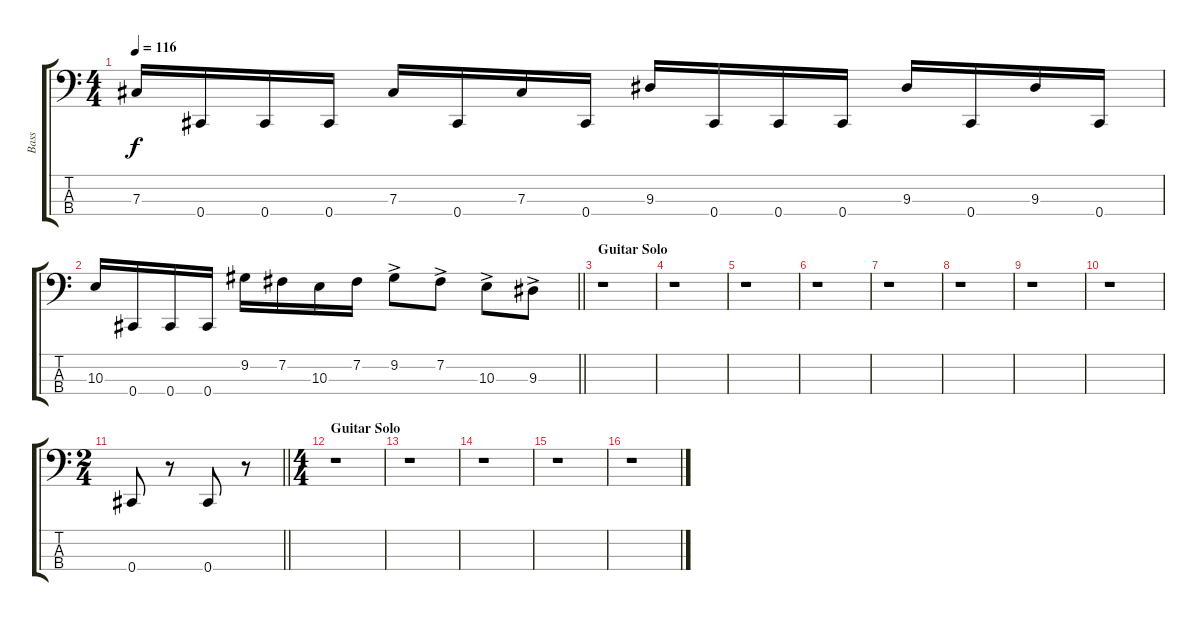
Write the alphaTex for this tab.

\track ("Bass" "Bass") {instrument electricbassfinger}
\staff {score tabs}
\tuning (E2 B1 Gb1 Db1) {hide}
\ts (4 4)
\tempo 116
\clef f4
\ks c
7.3.16{dy f} 0.4.16 0.4.16 0.4.16 7.3.16 0.4.16 7.3.16 0.4.16 9.3.16 0.4.16 0.4.16 0.4.16 9.3.16 0.4.16 9.3.16 0.4.16 |
\barLineRight lightlight
10.3.16 0.4.16 0.4.16 0.4.16 9.2.16 7.2.16 10.3.16 7.2.16 9.2{ac}.8 7.2{ac}.8 10.3{ac}.8 9.3{ac}.8 |
\section ("" "Guitar Solo")
r.1 |
r.1 |
r.1 |
r.1 |
r.1 |
r.1 |
r.1 |
r.1 |
\ts (2 4)
\barLineRight lightlight
0.4.8 r.8 0.4.8 r.8 |
\ts (4 4)
\section ("" "Guitar Solo")
r.1 |
r.1 |
r.1 |
r.1 |
r.1
